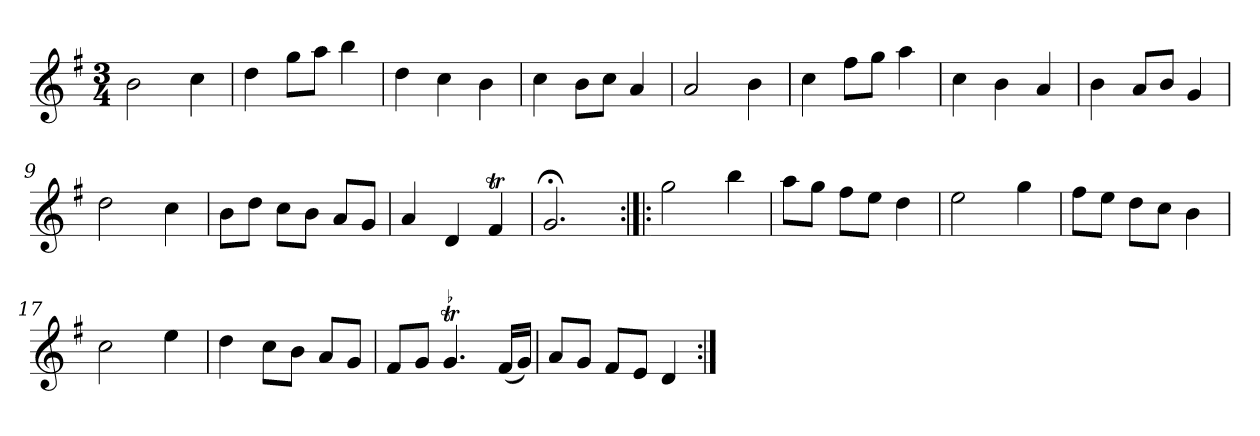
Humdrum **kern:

**kern
*part1
*staff1
*clefG2
*k[f#]
*G:
*M3/4
*MM120
=1
2b
4cc
=2
4dd
8gg\L
8aa\J
4bb
=3
4dd
4cc
4b
=4
4cc
8b\L
8cc\J
4a
=5
2a
4b
=6
4cc
8ff#\L
8gg\J
4aa
=7
4cc
4b
4a
=8
4b
8a/L
8b/J
4g
=9
2dd
4cc
=10
8b\L
8dd\J
8cc\L
8b\J
8a/L
8g/J
=11
4a
4d
4f#t
=12
2.g;<
=13:|!|:
2gg
4bb
=14
8aa\L
8gg\J
8ff#\L
8ee\J
4dd
=15
2ee
4gg
=16
8ff#\L
8ee\J
8dd\L
8cc\J
4b
=17
2cc
4ee
=18
4dd
8cc\L
8b\J
8a/L
8g/J
=19
8f#/L
8g/J
!LO:TR:acc=-
4.gt
(16f#/LL
16g/JJ)
=20
8a/L
8g/J
8f#/L
8e/J
4d
=:|!
*-
